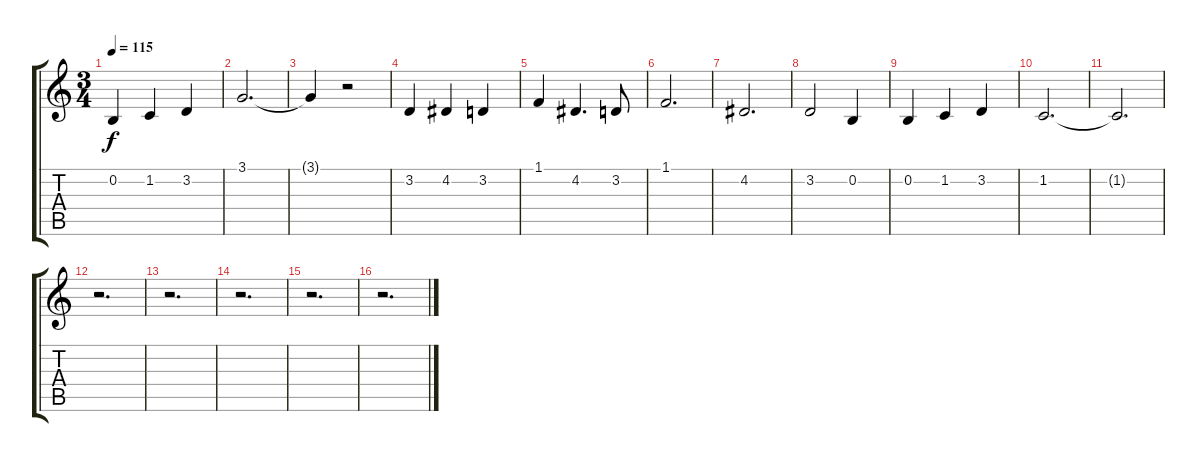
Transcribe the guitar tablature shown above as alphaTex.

\track "" {instrument lead6voice}
\staff {score tabs}
\tuning (E4 B3 G3 D3 A2 E2) {hide}
\ts (3 4)
\tempo 115
\clef g2
\ks c
0.2.4{dy f} 1.2.4 3.2.4 |
3.1.2{d} |
3.1{t}.4 r.2 |
3.2.4 4.2.4 3.2.4 |
1.1.4 4.2.4{d} 3.2.8 |
1.1.2{d} |
4.2.2{d} |
3.2.2 0.2.4 |
0.2.4 1.2.4 3.2.4 |
1.2.2{d} |
1.2{t}.2{d} |
r.2{d} |
r.2{d} |
r.2{d} |
r.2{d} |
r.2{d}
